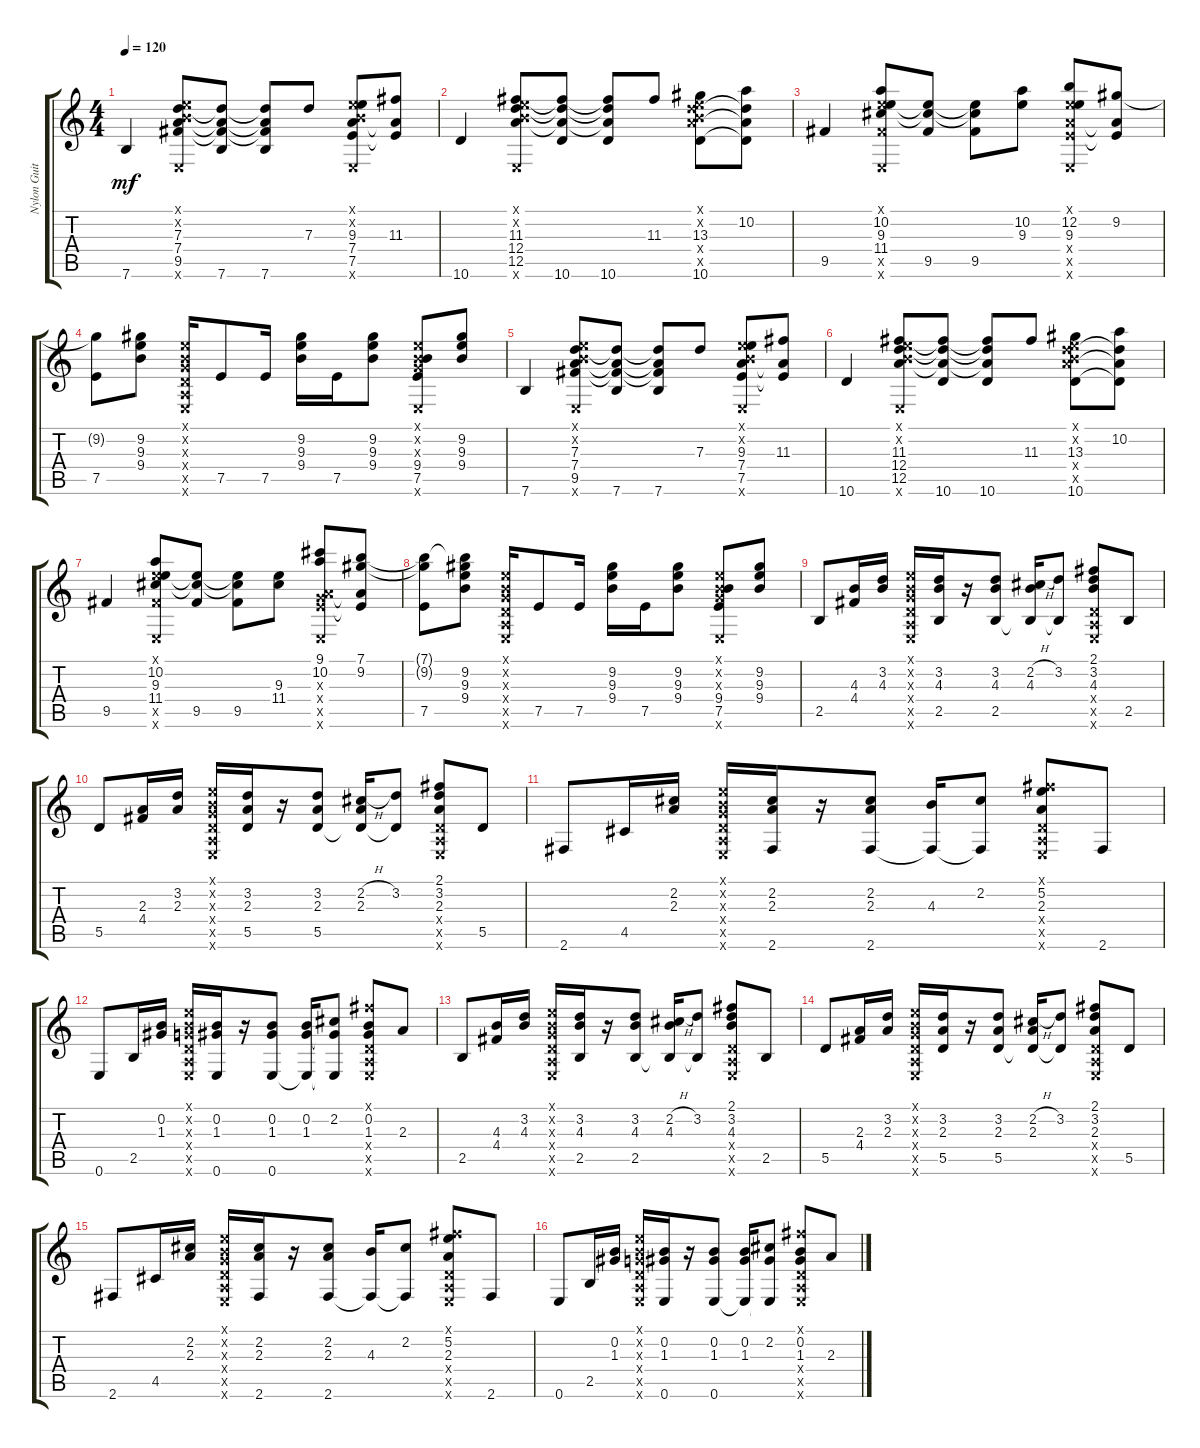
\track ("Nylon Guitar" "Nylon Guit") {instrument acousticguitarnylon}
\staff {score tabs}
\tuning (E4 B3 G3 D3 A2 E2) {hide}
\ts (4 4)
\tempo 120
\clef g2
\ks c
7.6.4{dy mf} (0.1{x} 0.2{x} 7.3 7.4 9.5 0.6{x}).8 (7.3{t} 7.4{t} 9.5{t} 7.6).8 (7.3{t} 7.4{t} 9.5{t} 7.6).8 7.3.8 (0.1{x} 0.2{x} 9.3 7.4 7.5 0.6{x}).8 (11.3 7.4{t} 7.5{t}).8 |
10.6.4 (0.1{x} 0.2{x} 11.3 12.4 12.5 0.6{x}).8 (11.3{t} 12.4{t} 12.5{t} 10.6).8 (11.3{t} 12.4{t} 12.5{t} 10.6).8 11.3.8 (0.1{x} 0.2{x} 13.3 12.4{x} 12.5{x} 10.6).8 (10.2 12.4{t} 12.5{t} 10.6{t}).8 |
9.5.4 (0.1{x} 10.2 9.3 11.4 9.5{x} 0.6{x}).8 (9.3{t} 11.4{t} 9.5).8 (9.3{t} 11.4{t} 9.5).8 (10.2 9.3).8 (0.1{x} 12.2 9.3 7.4{x} 7.5{x} 0.6{x}).8 (9.2 7.4{t} 7.5{t}).8 |
(9.2{t} 7.5).8 (9.2 9.3 9.4).8 (0.1{x} 0.2{x} 0.3{x} 0.4{x} 0.5{x} 0.6{x}).16 7.5.8 7.5.16 (9.2 9.3 9.4).16 7.5.16 (9.2 9.3 9.4).8 (0.1{x} 0.2{x} 0.3{x} 9.4 7.5 0.6{x}).8 (9.2 9.3 9.4).8 |
7.6.4 (0.1{x} 0.2{x} 7.3 7.4 9.5 0.6{x}).8 (7.3{t} 7.4{t} 9.5{t} 7.6).8 (7.3{t} 7.4{t} 9.5{t} 7.6).8 7.3.8 (0.1{x} 0.2{x} 9.3 7.4 7.5 0.6{x}).8 (11.3 7.4{t} 7.5{t}).8 |
10.6.4 (0.1{x} 0.2{x} 11.3 12.4 12.5 0.6{x}).8 (11.3{t} 12.4{t} 12.5{t} 10.6).8 (11.3{t} 12.4{t} 12.5{t} 10.6).8 11.3.8 (0.1{x} 0.2{x} 13.3 12.4{x} 12.5{x} 10.6).8 (10.2 12.4{t} 12.5{t} 10.6{t}).8 |
9.5.4 (0.1{x} 10.2 9.3 11.4 9.5{x} 0.6{x}).8 (9.3{t} 11.4{t} 9.5).8 (9.3{t} 11.4{t} 9.5).8 (9.3 11.4).8 (9.1 10.2 0.3{x} 7.4{x} 7.5{x} 0.6{x}).8 (7.1 9.2 7.4{t} 7.5{t}).8 |
(7.1{t} 9.2{t} 7.5).8 (7.1{t} 9.2 9.3 9.4).8 (0.1{x} 0.2{x} 0.3{x} 0.4{x} 0.5{x} 0.6{x}).16 7.5.8 7.5.16 (9.2 9.3 9.4).16 7.5.16 (9.2 9.3 9.4).8 (0.1{x} 0.2{x} 0.3{x} 9.4 7.5 0.6{x}).8 (9.2 9.3 9.4).8 |
2.5.8 (4.3 4.4).16 (3.2 4.3).16 (0.1{x} 0.2{x} 0.3{x} 0.4{x} 0.5{x} 0.6{x}).16 (3.2 4.3 2.5).16 r.16 (3.2 4.3 2.5).8 (2.2{h} 4.3 2.5{t}).16 (3.2 2.5{t}).8 (2.1 3.2 4.3 0.4{x} 0.5{x} 0.6{x}).8 2.5.8 |
5.5.8 (2.3 4.4).16 (3.2 2.3).16 (0.1{x} 0.2{x} 0.3{x} 0.4{x} 0.5{x} 0.6{x}).16 (3.2 2.3 5.5).16 r.16 (3.2 2.3 5.5).8 (2.2{h} 2.3 5.5{t}).16 (3.2 5.5{t}).8 (2.1 3.2 2.3 0.4{x} 0.5{x} 0.6{x}).8 5.5.8 |
2.6.8 4.5.16 (2.2 2.3).16 (0.1{x} 0.2{x} 0.3{x} 0.4{x} 0.5{x} 0.6{x}).16 (2.2 2.3 2.6).16 r.16 (2.2 2.3 2.6).8 (4.3 2.6{t}).16 (2.2 2.6{t}).8 (2.1{x} 5.2 2.3 0.4{x} 0.5{x} 0.6{x}).8 2.6.8 |
0.6.8 2.5.16 (0.2 1.3).16 (0.1{x} 0.2{x} 0.3{x} 0.4{x} 0.5{x} 0.6{x}).16 (0.2 1.3 0.6).16 r.16 (0.2 1.3 0.6).8 (0.2 1.3 0.6{t}).16 (2.2 1.3{t} 0.6{t}).8 (2.1{x} 0.2 1.3 0.4{x} 0.5{x} 0.6{x}).8 2.3.8 |
2.5.8 (4.3 4.4).16 (3.2 4.3).16 (0.1{x} 0.2{x} 0.3{x} 0.4{x} 0.5{x} 0.6{x}).16 (3.2 4.3 2.5).16 r.16 (3.2 4.3 2.5).8 (2.2{h} 4.3 2.5{t}).16 (3.2 2.5{t}).8 (2.1 3.2 4.3 0.4{x} 0.5{x} 0.6{x}).8 2.5.8 |
5.5.8 (2.3 4.4).16 (3.2 2.3).16 (0.1{x} 0.2{x} 0.3{x} 0.4{x} 0.5{x} 0.6{x}).16 (3.2 2.3 5.5).16 r.16 (3.2 2.3 5.5).8 (2.2{h} 2.3 5.5{t}).16 (3.2 5.5{t}).8 (2.1 3.2 2.3 0.4{x} 0.5{x} 0.6{x}).8 5.5.8 |
2.6.8 4.5.16 (2.2 2.3).16 (0.1{x} 0.2{x} 0.3{x} 0.4{x} 0.5{x} 0.6{x}).16 (2.2 2.3 2.6).16 r.16 (2.2 2.3 2.6).8 (4.3 2.6{t}).16 (2.2 2.6{t}).8 (2.1{x} 5.2 2.3 0.4{x} 0.5{x} 0.6{x}).8 2.6.8 |
0.6.8 2.5.16 (0.2 1.3).16 (0.1{x} 0.2{x} 0.3{x} 0.4{x} 0.5{x} 0.6{x}).16 (0.2 1.3 0.6).16 r.16 (0.2 1.3 0.6).8 (0.2 1.3 0.6{t}).16 (2.2 1.3{t} 0.6{t}).8 (2.1{x} 0.2 1.3 0.4{x} 0.5{x} 0.6{x}).8 2.3.8
